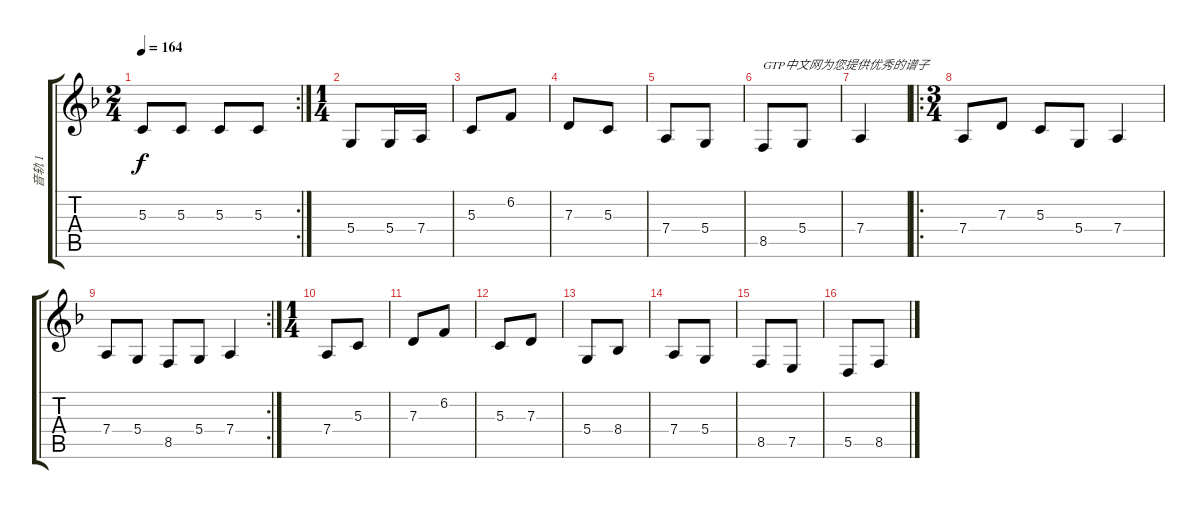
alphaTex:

\track ("音轨 1" "音轨 1") {instrument stringensemble1}
\staff {score tabs}
\tuning (E4 B3 G3 D3 A2 E2) {hide}
\rc 2
\ts (2 4)
\tempo 164
\clef g2
\ks f
5.3.8{dy f} 5.3.8 5.3.8 5.3.8 |
\ts (1 4)
5.4.8 5.4.16 7.4.16 |
5.3.8 6.2.8 |
7.3.8 5.3.8 |
7.4.8 5.4.8 |
8.5.8{txt "GTP中文网为您提供优秀的谱子"} 5.4.8 |
7.4.4 |
\ro
\ts (3 4)
7.4.8 7.3.8 5.3.8 5.4.8 7.4.4 |
\rc 2
7.4.8 5.4.8 8.5.8 5.4.8 7.4.4 |
\ts (1 4)
7.4.8 5.3.8 |
7.3.8 6.2.8 |
5.3.8 7.3.8 |
5.4.8 8.4.8 |
7.4.8 5.4.8 |
8.5.8 7.5.8 |
5.5.8 8.5.8
